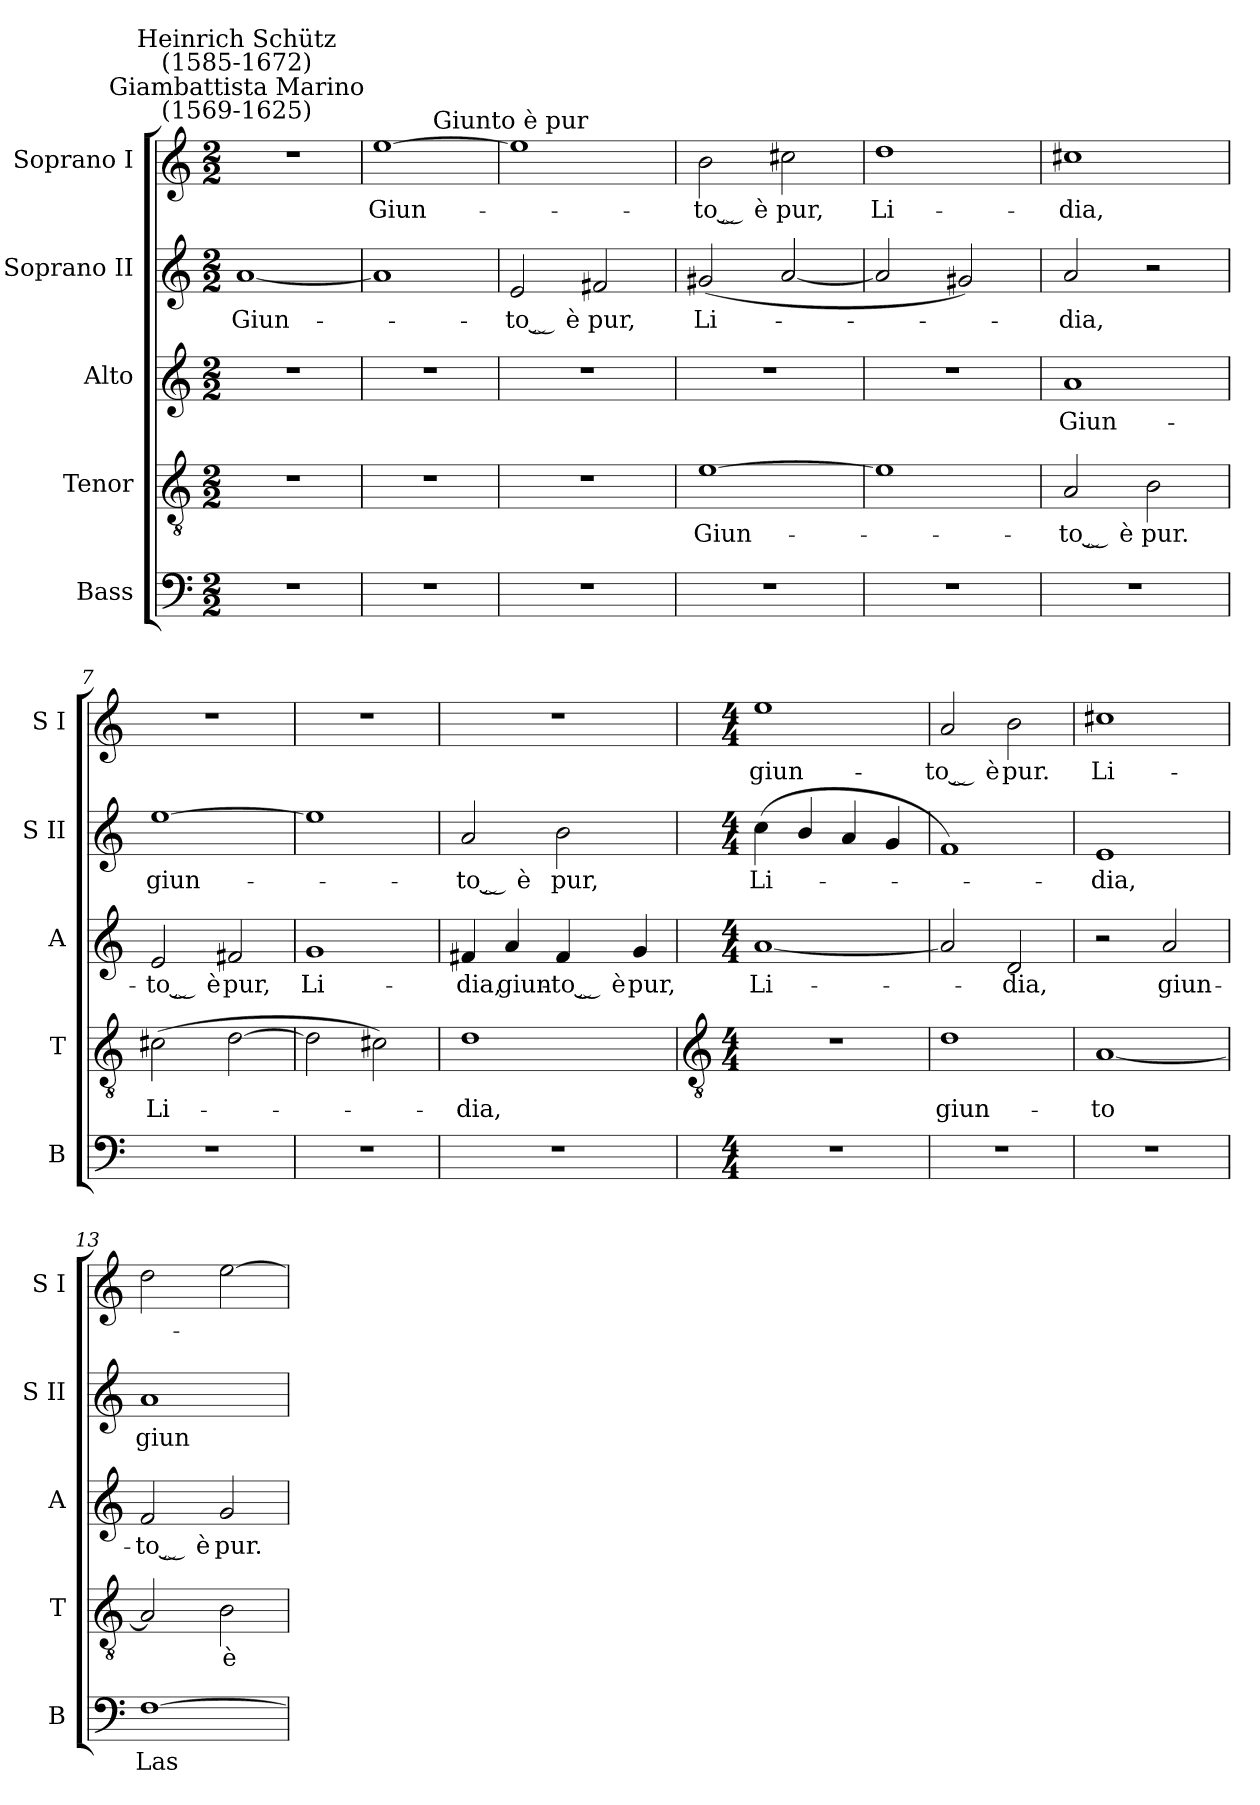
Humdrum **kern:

**kern	**text	**kern	**text	**kern	**text	**kern	**text	**kern	**text
*part5	*part5	*part4	*part4	*part3	*part3	*part2	*part2	*part1	*part1
*staff5	*staff5	*staff4	*staff4	*staff3	*staff3	*staff2	*staff2	*staff1	*staff1
*I"Bass	*	*I"Tenor	*	*I"Alto	*	*I"Soprano II	*	*I"Soprano I	*
*I'B	*	*I'T	*	*I'A	*	*I'S II	*	*I'S I	*
*clefF4	*	*clefGv2	*	*clefG2	*	*clefG2	*	*clefG2	*
*k[]	*	*k[]	*	*k[]	*	*k[]	*	*k[]	*
*C:	*	*C:	*	*C:	*	*C:	*	*C:	*
*M2/2	*	*M2/2	*	*M2/2	*	*M2/2	*	*M2/2	*
=1	=1	=1	=1	=1	=1	=1	=1	=1	=1
!	!	!	!	!	!	!	!	!LO:TX:a:cj:t=Giambattista Marino\n(1569-1625)	!
!	!	!	!	!	!	!	!	!LO:TX:a:cj:t=Heinrich Schütz\n(1585-1672)	!
!	!	!	!	!	!	!	!LO:LY:b	!	!
1r	.	1r	.	1r	.	[1a	Giun-	1r	.
=2	=2	=2	=2	=2	=2	=2	=2	=2	=2
!	!	!	!	!	!	!	!	!	!LO:LY:b
1r	.	1r	.	1r	.	1a]	.	[1ee	Giun-
=3	=3	=3	=3	=3	=3	=3	=3	=3	=3
!	!	!	!	!	!	!	!	!LO:TX:a:cj:t=Giunto è pur	!
!	!	!	!	!	!	!	!LO:LY:b	!	!
1r	.	1r	.	1r	.	2e	to ̮ è	1ee]	.
!	!	!	!	!	!	!	!LO:LY:b	!	!
.	.	.	.	.	.	2f#X	pur,	.	.
=4	=4	=4	=4	=4	=4	=4	=4	=4	=4
!	!	!	!LO:LY:b	!	!	!	!LO:LY:b	!	!LO:LY:b
1r	.	[1e	Giun-	1r	.	(<2g#X	Li-	2b	to ̮ è
!	!	!	!	!	!	!	!	!	!LO:LY:b
.	.	.	.	.	.	[2a	.	2cc#X	pur,
=5	=5	=5	=5	=5	=5	=5	=5	=5	=5
!	!	!	!	!	!	!	!	!	!LO:LY:b
1r	.	1e]	.	1r	.	2a]	.	1dd	Li-
.	.	.	.	.	.	2g#X)	.	.	.
=6	=6	=6	=6	=6	=6	=6	=6	=6	=6
!	!	!	!LO:LY:b	!	!LO:LY:b	!	!LO:LY:b	!	!LO:LY:b
1r	.	2A	to ̮ è	1a	Giun-	2a	dia,	1cc#X	-dia,
!	!	!	!LO:LY:b	!	!	!	!	!	!
.	.	2B	pur.	.	.	2r	.	.	.
=7	=7	=7	=7	=7	=7	=7	=7	=7	=7
!	!	!	!LO:LY:b	!	!LO:LY:b	!	!LO:LY:b	!	!
1r	.	(>2c#X	Li-	2e	-to ̮ è	[1ee	giun-	1r	.
!	!	!	!	!	!LO:LY:b	!	!	!	!
.	.	[2d	.	2f#X	pur,	.	.	.	.
=8	=8	=8	=8	=8	=8	=8	=8	=8	=8
!	!	!	!	!	!LO:LY:b	!	!	!	!
1r	.	2d]	.	1g	Li-	1ee]	.	1r	.
.	.	2c#X)	.	.	.	.	.	.	.
=9	=9	=9	=9	=9	=9	=9	=9	=9	=9
!	!	!	!LO:LY:b	!	!LO:LY:b	!	!LO:LY:b	!	!
1r	.	1d	dia,	4f#X	-dia,	2a	to ̮ è	1r	.
!	!	!	!	!	!LO:LY:b	!	!	!	!
.	.	.	.	4a	giun-	.	.	.	.
!	!	!	!	!	!LO:LY:b	!	!LO:LY:b	!	!
.	.	.	.	4f#	-to ̮ è	2b	pur,	.	.
!	!	!	!	!	!LO:LY:b	!	!	!	!
.	.	.	.	4g	pur,	.	.	.	.
!!LO:LB:g=z
=10	=10	=10	=10	=10	=10	=10	=10	=10	=10
*	*	*clefGv2	*	*	*	*	*	*	*
*M4/4	*	*M4/4	*	*M4/4	*	*M4/4	*	*M4/4	*
!	!	!	!	!	!LO:LY:b	!	!LO:LY:b	!	!LO:LY:b
1r	.	1r	.	[1a	Li-	(<4cc	Li-	1ee	giun-
.	.	.	.	.	.	4b/	.	.	.
.	.	.	.	.	.	4a	.	.	.
.	.	.	.	.	.	4g	.	.	.
=11	=11	=11	=11	=11	=11	=11	=11	=11	=11
!	!	!	!LO:LY:b	!	!	!	!	!	!LO:LY:b
1r	.	1d	giun-	2a]	.	1f)	.	2a	-to ̮ è
!	!	!	!	!	!LO:LY:b	!	!	!	!LO:LY:b
.	.	.	.	2d	dia,	.	.	2b	pur.
=12	=12	=12	=12	=12	=12	=12	=12	=12	=12
!	!	!	!LO:LY:b	!	!	!	!LO:LY:b	!	!LO:LY:b
1r	.	[1A	-to	2r	.	1e	dia,	1cc#X	Li-
!	!	!	!	!	!LO:LY:b	!	!	!	!
.	.	.	.	2a	giun-	.	.	.	.
=13	=13	=13	=13	=13	=13	=13	=13	=13	=13
!	!LO:LY:b	!	!	!	!LO:LY:b	!	!LO:LY:b	!	!
[1F	Las-	2A]	.	2f	-to ̮ è	1a	giun-	2dd	.
!	!	!	!LO:LY:b	!	!LO:LY:b	!	!	!	!
.	.	2B	è	2g	pur.	.	.	[2ee	.
=	=	=	=	=	=	=	=	=	=
*-	*-	*-	*-	*-	*-	*-	*-	*-	*-
